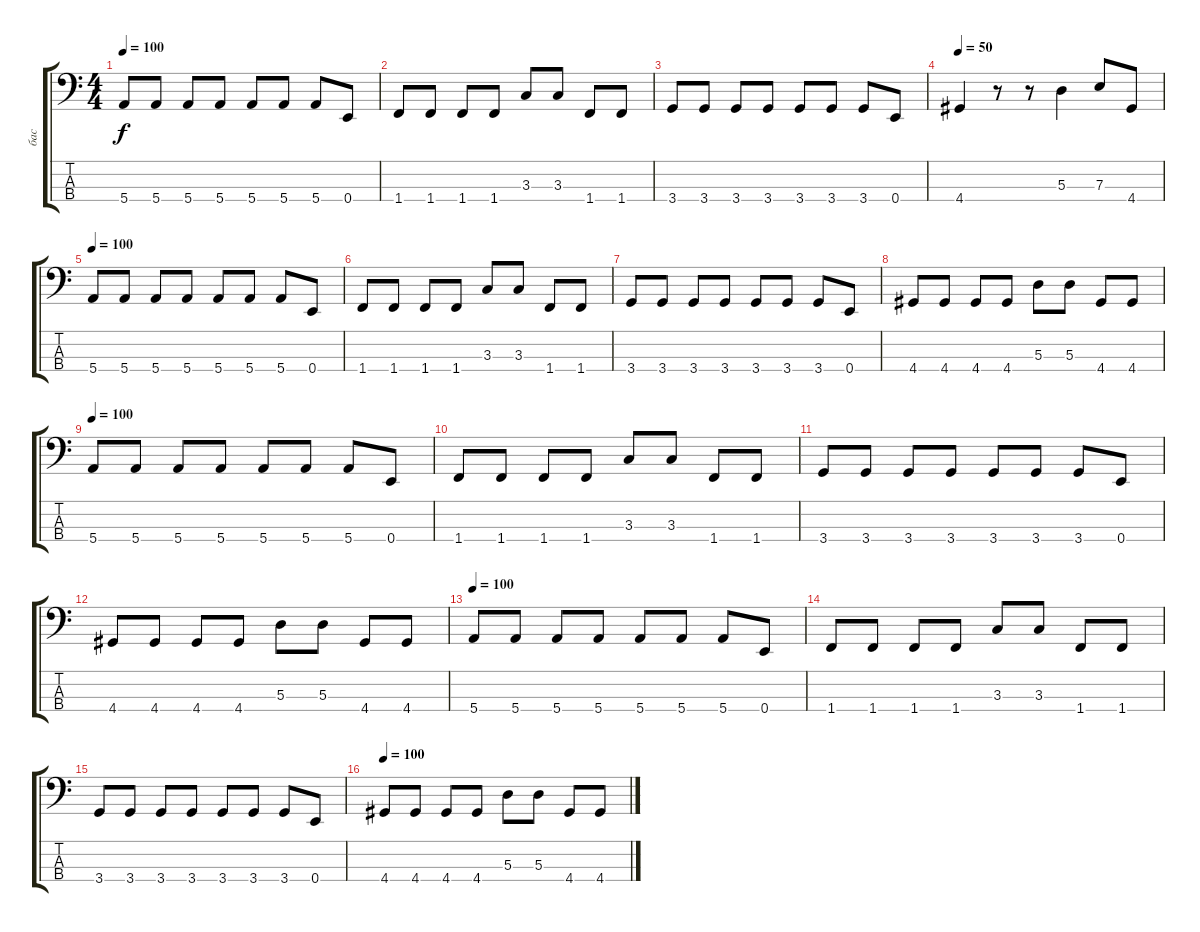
\track ("бас" "бас") {instrument electricbassfinger}
\staff {score tabs}
\tuning (G2 D2 A1 E1) {hide}
\ts (4 4)
\tempo 100
\clef f4
\ks c
5.4.8{dy f} 5.4.8 5.4.8 5.4.8 5.4.8 5.4.8 5.4.8 0.4.8 |
1.4.8 1.4.8 1.4.8 1.4.8 3.3.8 3.3.8 1.4.8 1.4.8 |
3.4.8 3.4.8 3.4.8 3.4.8 3.4.8 3.4.8 3.4.8 0.4.8 |
\tempo 50
4.4.4 r.8 r.8 5.3.4 7.3.8 4.4.8 |
\tempo 100
5.4.8 5.4.8 5.4.8 5.4.8 5.4.8 5.4.8 5.4.8 0.4.8 |
1.4.8 1.4.8 1.4.8 1.4.8 3.3.8 3.3.8 1.4.8 1.4.8 |
3.4.8 3.4.8 3.4.8 3.4.8 3.4.8 3.4.8 3.4.8 0.4.8 |
4.4.8 4.4.8 4.4.8 4.4.8 5.3.8 5.3.8 4.4.8 4.4.8 |
\tempo 100
5.4.8 5.4.8 5.4.8 5.4.8 5.4.8 5.4.8 5.4.8 0.4.8 |
1.4.8 1.4.8 1.4.8 1.4.8 3.3.8 3.3.8 1.4.8 1.4.8 |
3.4.8 3.4.8 3.4.8 3.4.8 3.4.8 3.4.8 3.4.8 0.4.8 |
4.4.8 4.4.8 4.4.8 4.4.8 5.3.8 5.3.8 4.4.8 4.4.8 |
\tempo 100
5.4.8 5.4.8 5.4.8 5.4.8 5.4.8 5.4.8 5.4.8 0.4.8 |
1.4.8 1.4.8 1.4.8 1.4.8 3.3.8 3.3.8 1.4.8 1.4.8 |
3.4.8 3.4.8 3.4.8 3.4.8 3.4.8 3.4.8 3.4.8 0.4.8 |
\tempo 100
4.4.8 4.4.8 4.4.8 4.4.8 5.3.8 5.3.8 4.4.8 4.4.8
